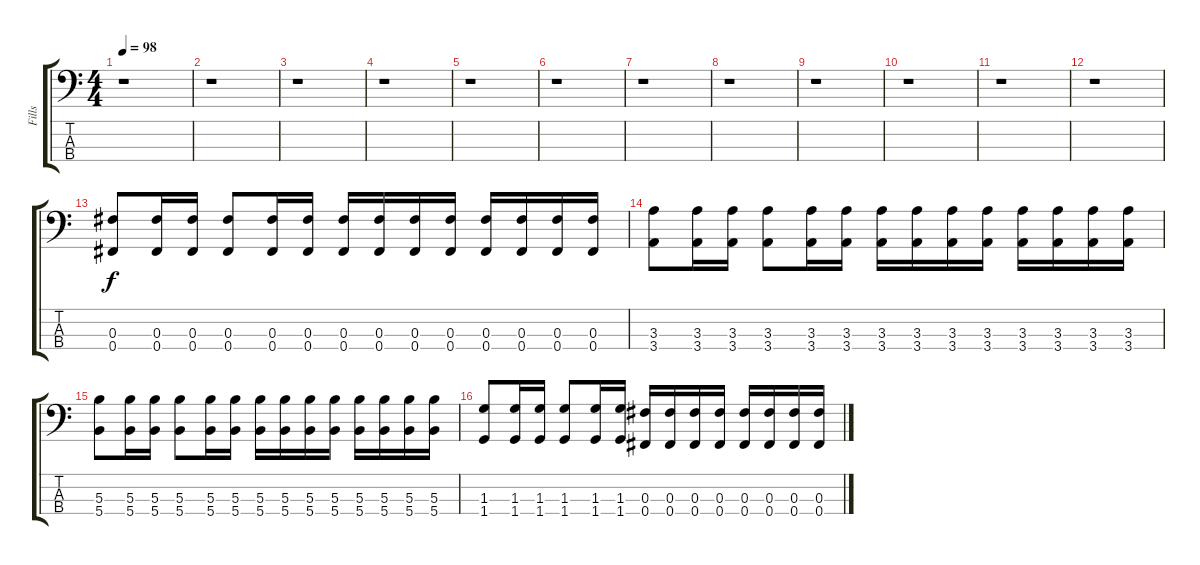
\track ("Fills" "Fills") {instrument distortionguitar}
\staff {score tabs}
\tuning (E3 B2 Gb2 Gb1) {hide}
\ts (4 4)
\tempo 98
\clef f4
\ks c
r.1{dy f} |
r.1 |
r.1 |
r.1 |
r.1 |
r.1 |
r.1 |
r.1 |
r.1 |
r.1 |
r.1 |
r.1 |
(0.3 0.4).8{volume 16} (0.3 0.4).16 (0.3 0.4).16 (0.3 0.4).8 (0.3 0.4).16 (0.3 0.4).16 (0.3 0.4).16 (0.3 0.4).16 (0.3 0.4).16 (0.3 0.4).16 (0.3 0.4).16 (0.3 0.4).16 (0.3 0.4).16 (0.3 0.4).16 |
(3.3 3.4).8 (3.3 3.4).16 (3.3 3.4).16 (3.3 3.4).8 (3.3 3.4).16 (3.3 3.4).16 (3.3 3.4).16 (3.3 3.4).16 (3.3 3.4).16 (3.3 3.4).16 (3.3 3.4).16 (3.3 3.4).16 (3.3 3.4).16 (3.3 3.4).16 |
(5.3 5.4).8 (5.3 5.4).16 (5.3 5.4).16 (5.3 5.4).8 (5.3 5.4).16 (5.3 5.4).16 (5.3 5.4).16 (5.3 5.4).16 (5.3 5.4).16 (5.3 5.4).16 (5.3 5.4).16 (5.3 5.4).16 (5.3 5.4).16 (5.3 5.4).16 |
(1.3 1.4).8 (1.3 1.4).16 (1.3 1.4).16 (1.3 1.4).8 (1.3 1.4).16 (1.3 1.4).16 (0.3 0.4).16 (0.3 0.4).16 (0.3 0.4).16 (0.3 0.4).16 (0.3 0.4).16 (0.3 0.4).16 (0.3 0.4).16 (0.3 0.4).16
